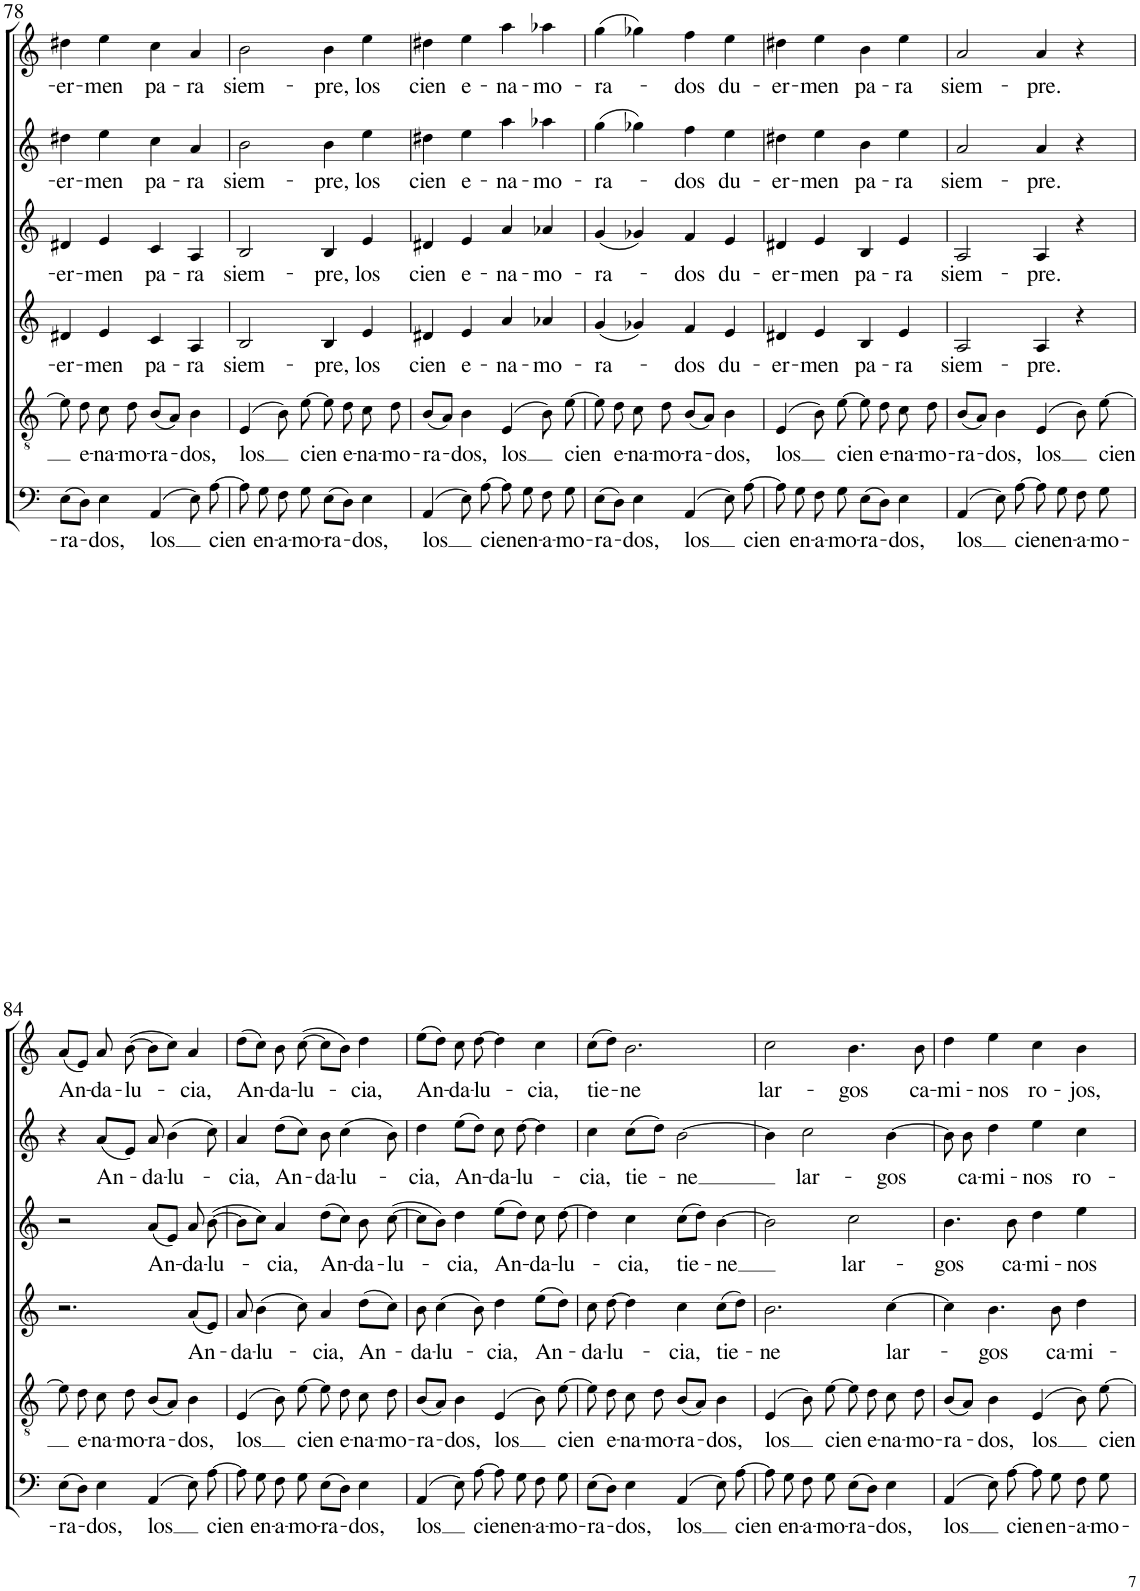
**kern	**text	**kern	**text	**kern	**text	**kern	**text	**kern	**text	**kern	**text
*part6	*part6	*part5	*part5	*part4	*part4	*part3	*part3	*part2	*part2	*part1	*part1
*staff6	*staff6	*staff5	*staff5	*staff4	*staff4	*staff3	*staff3	*staff2	*staff2	*staff1	*staff1
*I"Bass	*	*I"Tenor	*	*I"Alto 2	*	*I"Alto 1	*	*I"Soprano 2	*	*I"Soprano 1	*
!!LO:PB:g=z
*clefF4	*	*clefGv2	*	*clefG2	*	*clefG2	*	*clefG2	*	*clefG2	*
*	*	*Trd4c7	*	*	*	*	*	*	*	*	*
*k[]	*	*k[]	*	*k[]	*	*k[]	*	*k[]	*	*k[]	*
*M4/4	*	*M4/4	*	*M4/4	*	*M4/4	*	*M4/4	*	*M4/4	*
=78	=78	=78	=78	=78	=78	=78	=78	=78	=78	=78	=78
!	!LO:LY:b	!	!	!	!LO:LY:b	!	!LO:LY:b	!	!LO:LY:b	!	!LO:LY:b
(8E\L	-ra-	8e\]	.	4d#X/	-er-	4d#X/	-er-	4dd#X\	-er-	4dd#X\	-er-
!	!	!	!LO:LY:b	!	!	!	!	!	!	!	!
8D\J)	.	8d\	e-	.	.	.	.	.	.	.	.
!	!LO:LY:b	!	!LO:LY:b	!	!LO:LY:b	!	!LO:LY:b	!	!LO:LY:b	!	!LO:LY:b
4E\	-dos,	8c\	-na-	4e/	-men	4e/	-men	4ee\	-men	4ee\	-men
!	!	!	!LO:LY:b	!	!	!	!	!	!	!	!
.	.	8d\	-mo-	.	.	.	.	.	.	.	.
!	!LO:LY:b	!	!LO:LY:b	!	!LO:LY:b	!	!LO:LY:b	!	!LO:LY:b	!	!LO:LY:b
(4AA/	los	(8B/L	-ra-	4c/	pa-	4c/	pa-	4cc\	pa-	4cc\	pa-
.	.	8A/J)	.	.	.	.	.	.	.	.	.
!	!	!	!LO:LY:b	!	!LO:LY:b	!	!LO:LY:b	!	!LO:LY:b	!	!LO:LY:b
8E\)	.	4B\	-dos,	4A/	-ra	4A/	-ra	4a/	-ra	4a/	-ra
!	!LO:LY:b	!	!	!	!	!	!	!	!	!	!
[8A\	cien	.	.	.	.	.	.	.	.	.	.
=79	=79	=79	=79	=79	=79	=79	=79	=79	=79	=79	=79
!	!	!	!LO:LY:b	!	!LO:LY:b	!	!LO:LY:b	!	!LO:LY:b	!	!LO:LY:b
8A\]	.	(4E/	los	2B/	siem-	2B/	siem-	2b\	siem-	2b\	siem-
!	!LO:LY:b	!	!	!	!	!	!	!	!	!	!
8G\	en-	.	.	.	.	.	.	.	.	.	.
!	!LO:LY:b	!	!	!	!	!	!	!	!	!	!
8F\	-a-	8B\)	.	.	.	.	.	.	.	.	.
!	!LO:LY:b	!	!LO:LY:b	!	!	!	!	!	!	!	!
8G\	-mo-	[8e\	cien	.	.	.	.	.	.	.	.
!	!LO:LY:b	!	!	!	!LO:LY:b	!	!LO:LY:b	!	!LO:LY:b	!	!LO:LY:b
(8E\L	-ra-	8e\]	.	4B/	-pre,	4B/	-pre,	4b\	-pre,	4b\	-pre,
!	!	!	!LO:LY:b	!	!	!	!	!	!	!	!
8D\J)	.	8d\	e-	.	.	.	.	.	.	.	.
!	!LO:LY:b	!	!LO:LY:b	!	!LO:LY:b	!	!LO:LY:b	!	!LO:LY:b	!	!LO:LY:b
4E\	-dos,	8c\	-na-	4e/	los	4e/	los	4ee\	los	4ee\	los
!	!	!	!LO:LY:b	!	!	!	!	!	!	!	!
.	.	8d\	-mo-	.	.	.	.	.	.	.	.
=80	=80	=80	=80	=80	=80	=80	=80	=80	=80	=80	=80
!	!LO:LY:b	!	!LO:LY:b	!	!LO:LY:b	!	!LO:LY:b	!	!LO:LY:b	!	!LO:LY:b
(4AA/	los	(8B/L	-ra-	4d#X/	cien	4d#X/	cien	4dd#X\	cien	4dd#X\	cien
.	.	8A/J)	.	.	.	.	.	.	.	.	.
!	!	!	!LO:LY:b	!	!LO:LY:b	!	!LO:LY:b	!	!LO:LY:b	!	!LO:LY:b
8E\)	.	4B\	-dos,	4e/	e-	4e/	e-	4ee\	e-	4ee\	e-
!	!LO:LY:b	!	!	!	!	!	!	!	!	!	!
[8A\	cien	.	.	.	.	.	.	.	.	.	.
!	!	!	!LO:LY:b	!	!LO:LY:b	!	!LO:LY:b	!	!LO:LY:b	!	!LO:LY:b
8A\]	.	(4E/	los	4a/	-na-	4a/	-na-	4aa\	-na-	4aa\	-na-
!	!LO:LY:b	!	!	!	!	!	!	!	!	!	!
8G\	en-	.	.	.	.	.	.	.	.	.	.
!	!LO:LY:b	!	!	!	!LO:LY:b	!	!LO:LY:b	!	!LO:LY:b	!	!LO:LY:b
8F\	-a-	8B\)	.	4a-X/	-mo-	4a-X/	-mo-	4aa-X\	-mo-	4aa-X\	-mo-
!	!LO:LY:b	!	!LO:LY:b	!	!	!	!	!	!	!	!
8G\	-mo-	[8e\	cien	.	.	.	.	.	.	.	.
=81	=81	=81	=81	=81	=81	=81	=81	=81	=81	=81	=81
!	!LO:LY:b	!	!	!	!LO:LY:b	!	!LO:LY:b	!	!LO:LY:b	!	!LO:LY:b
(8E\L	-ra-	8e\]	.	(4g/	-ra-	(4g/	-ra-	(4gg\	-ra-	(4gg\	-ra-
!	!	!	!LO:LY:b	!	!	!	!	!	!	!	!
8D\J)	.	8d\	e-	.	.	.	.	.	.	.	.
!	!LO:LY:b	!	!LO:LY:b	!	!	!	!	!	!	!	!
4E\	-dos,	8c\	-na-	4g-X/)	.	4g-X/)	.	4gg-X\)	.	4gg-X\)	.
!	!	!	!LO:LY:b	!	!	!	!	!	!	!	!
.	.	8d\	-mo-	.	.	.	.	.	.	.	.
!	!LO:LY:b	!	!LO:LY:b	!	!LO:LY:b	!	!LO:LY:b	!	!LO:LY:b	!	!LO:LY:b
(4AA/	los	(8B/L	-ra-	4f/	-dos	4f/	-dos	4ff\	-dos	4ff\	-dos
.	.	8A/J)	.	.	.	.	.	.	.	.	.
!	!	!	!LO:LY:b	!	!LO:LY:b	!	!LO:LY:b	!	!LO:LY:b	!	!LO:LY:b
8E\)	.	4B\	-dos,	4e/	du-	4e/	du-	4ee\	du-	4ee\	du-
!	!LO:LY:b	!	!	!	!	!	!	!	!	!	!
[8A\	cien	.	.	.	.	.	.	.	.	.	.
=82	=82	=82	=82	=82	=82	=82	=82	=82	=82	=82	=82
!	!	!	!LO:LY:b	!	!LO:LY:b	!	!LO:LY:b	!	!LO:LY:b	!	!LO:LY:b
8A\]	.	(4E/	los	4d#X/	-er-	4d#X/	-er-	4dd#X\	-er-	4dd#X\	-er-
!	!LO:LY:b	!	!	!	!	!	!	!	!	!	!
8G\	en-	.	.	.	.	.	.	.	.	.	.
!	!LO:LY:b	!	!	!	!LO:LY:b	!	!LO:LY:b	!	!LO:LY:b	!	!LO:LY:b
8F\	-a-	8B\)	.	4e/	-men	4e/	-men	4ee\	-men	4ee\	-men
!	!LO:LY:b	!	!LO:LY:b	!	!	!	!	!	!	!	!
8G\	-mo-	[8e\	cien	.	.	.	.	.	.	.	.
!	!LO:LY:b	!	!	!	!LO:LY:b	!	!LO:LY:b	!	!LO:LY:b	!	!LO:LY:b
(8E\L	-ra-	8e\]	.	4B/	pa-	4B/	pa-	4b\	pa-	4b\	pa-
!	!	!	!LO:LY:b	!	!	!	!	!	!	!	!
8D\J)	.	8d\	e-	.	.	.	.	.	.	.	.
!	!LO:LY:b	!	!LO:LY:b	!	!LO:LY:b	!	!LO:LY:b	!	!LO:LY:b	!	!LO:LY:b
4E\	-dos,	8c\	-na-	4e/	-ra	4e/	-ra	4ee\	-ra	4ee\	-ra
!	!	!	!LO:LY:b	!	!	!	!	!	!	!	!
.	.	8d\	-mo-	.	.	.	.	.	.	.	.
=83	=83	=83	=83	=83	=83	=83	=83	=83	=83	=83	=83
!	!LO:LY:b	!	!LO:LY:b	!	!LO:LY:b	!	!LO:LY:b	!	!LO:LY:b	!	!LO:LY:b
(4AA/	los	(8B/L	-ra-	2A/	siem-	2A/	siem-	2a/	siem-	2a/	siem-
.	.	8A/J)	.	.	.	.	.	.	.	.	.
!	!	!	!LO:LY:b	!	!	!	!	!	!	!	!
8E\)	.	4B\	-dos,	.	.	.	.	.	.	.	.
!	!LO:LY:b	!	!	!	!	!	!	!	!	!	!
[8A\	cien	.	.	.	.	.	.	.	.	.	.
!	!	!	!LO:LY:b	!	!LO:LY:b	!	!LO:LY:b	!	!LO:LY:b	!	!LO:LY:b
8A\]	.	(4E/	los	4A/	-pre.	4A/	-pre.	4a/	-pre.	4a/	-pre.
!	!LO:LY:b	!	!	!	!	!	!	!	!	!	!
8G\	en-	.	.	.	.	.	.	.	.	.	.
!	!LO:LY:b	!	!	!	!	!	!	!	!	!	!
8F\	-a-	8B\)	.	4r	.	4r	.	4r	.	4r	.
!	!LO:LY:b	!	!LO:LY:b	!	!	!	!	!	!	!	!
8G\	-mo-	[8e\	cien	.	.	.	.	.	.	.	.
!!LO:LB:g=z
=84	=84	=84	=84	=84	=84	=84	=84	=84	=84	=84	=84
!	!LO:LY:b	!	!	!	!	!	!	!	!	!	!LO:LY:b
(8E\L	-ra-	8e\]	.	2.r	.	2r	.	4r	.	(8a/L	An-
!	!	!	!LO:LY:b	!	!	!	!	!	!	!	!
8D\J)	.	8d\	e-	.	.	.	.	.	.	8e/J)	.
!	!LO:LY:b	!	!LO:LY:b	!	!	!	!	!	!LO:LY:b	!	!LO:LY:b
4E\	-dos,	8c\	-na-	.	.	.	.	(8a/L	An-	8a/	-da-
!	!	!	!LO:LY:b	!	!	!	!	!	!	!	!LO:LY:b
.	.	8d\	-mo-	.	.	.	.	8e/J)	.	([8b\	-lu-
!	!LO:LY:b	!	!LO:LY:b	!	!	!	!LO:LY:b	!	!LO:LY:b	!	!
(4AA/	los	(8B/L	-ra-	.	.	(8a/L	An-	8a/	-da-	8b\L]	.
!	!	!	!	!	!	!	!	!	!LO:LY:b	!	!
.	.	8A/J)	.	.	.	8e/J)	.	(4b\	-lu-	8cc\J)	.
!	!	!	!LO:LY:b	!	!LO:LY:b	!	!LO:LY:b	!	!	!	!LO:LY:b
8E\)	.	4B\	-dos,	(8a/L	An-	8a/	-da-	.	.	4a/	-cia,
!	!LO:LY:b	!	!	!	!	!	!LO:LY:b	!	!	!	!
[8A\	cien	.	.	8e/J)	.	([8b\	-lu-	8cc\)	.	.	.
=85	=85	=85	=85	=85	=85	=85	=85	=85	=85	=85	=85
!	!	!	!LO:LY:b	!	!LO:LY:b	!	!	!	!LO:LY:b	!	!LO:LY:b
8A\]	.	(4E/	los	8a/	-da-	8b\L]	.	4a/	-cia,	(8dd\L	An-
!	!LO:LY:b	!	!	!	!LO:LY:b	!	!	!	!	!	!
8G\	en-	.	.	(4b\	-lu-	8cc\J)	.	.	.	8cc\J)	.
!	!LO:LY:b	!	!	!	!	!	!LO:LY:b	!	!LO:LY:b	!	!LO:LY:b
8F\	-a-	8B\)	.	.	.	4a/	-cia,	(8dd\L	An-	8b\	-da-
!	!LO:LY:b	!	!LO:LY:b	!	!	!	!	!	!	!	!LO:LY:b
8G\	-mo-	[8e\	cien	8cc\)	.	.	.	8cc\J)	.	([8cc\	-lu-
!	!LO:LY:b	!	!	!	!LO:LY:b	!	!LO:LY:b	!	!LO:LY:b	!	!
(8E\L	-ra-	8e\]	.	4a/	-cia,	(8dd\L	An-	8b\	-da-	8cc\L]	.
!	!	!	!LO:LY:b	!	!	!	!	!	!LO:LY:b	!	!
8D\J)	.	8d\	e-	.	.	8cc\J)	.	(4cc\	-lu-	8b\J)	.
!	!LO:LY:b	!	!LO:LY:b	!	!LO:LY:b	!	!LO:LY:b	!	!	!	!LO:LY:b
4E\	-dos,	8c\	-na-	(8dd\L	An-	8b\	-da-	.	.	4dd\	-cia,
!	!	!	!LO:LY:b	!	!	!	!LO:LY:b	!	!	!	!
.	.	8d\	-mo-	8cc\J)	.	([8cc\	-lu-	8b\)	.	.	.
=86	=86	=86	=86	=86	=86	=86	=86	=86	=86	=86	=86
!	!LO:LY:b	!	!LO:LY:b	!	!LO:LY:b	!	!	!	!LO:LY:b	!	!LO:LY:b
(4AA/	los	(8B/L	-ra-	8b\	-da-	8cc\L]	.	4dd\	-cia,	(8ee\L	An-
!	!	!	!	!	!LO:LY:b	!	!	!	!	!	!
.	.	8A/J)	.	(4cc\	-lu-	8b\J)	.	.	.	8dd\J)	.
!	!	!	!LO:LY:b	!	!	!	!LO:LY:b	!	!LO:LY:b	!	!LO:LY:b
8E\)	.	4B\	-dos,	.	.	4dd\	-cia,	(8ee\L	An-	8cc\	-da-
!	!LO:LY:b	!	!	!	!	!	!	!	!	!	!LO:LY:b
[8A\	cien	.	.	8b\)	.	.	.	8dd\J)	.	[8dd\	-lu-
!	!	!	!LO:LY:b	!	!LO:LY:b	!	!LO:LY:b	!	!LO:LY:b	!	!
8A\]	.	(4E/	los	4dd\	-cia,	(8ee\L	An-	8cc\	-da-	4dd\]	.
!	!LO:LY:b	!	!	!	!	!	!	!	!LO:LY:b	!	!
8G\	en-	.	.	.	.	8dd\J)	.	[8dd\	-lu-	.	.
!	!LO:LY:b	!	!	!	!LO:LY:b	!	!LO:LY:b	!	!	!	!LO:LY:b
8F\	-a-	8B\)	.	(8ee\L	An-	8cc\	-da-	4dd\]	.	4cc\	-cia,
!	!LO:LY:b	!	!LO:LY:b	!	!	!	!LO:LY:b	!	!	!	!
8G\	-mo-	[8e\	cien	8dd\J)	.	[8dd\	-lu-	.	.	.	.
=87	=87	=87	=87	=87	=87	=87	=87	=87	=87	=87	=87
!	!LO:LY:b	!	!	!	!LO:LY:b	!	!	!	!LO:LY:b	!	!LO:LY:b
(8E\L	-ra-	8e\]	.	8cc\	-da-	4dd\]	.	4cc\	-cia,	(8cc\L	tie-
!	!	!	!LO:LY:b	!	!LO:LY:b	!	!	!	!	!	!
8D\J)	.	8d\	e-	[8dd\	-lu-	.	.	.	.	8dd\J)	.
!	!LO:LY:b	!	!LO:LY:b	!	!	!	!LO:LY:b	!	!LO:LY:b	!	!LO:LY:b
4E\	-dos,	8c\	-na-	4dd\]	.	4cc\	-cia,	(8cc\L	tie-	2.b\	-ne
!	!	!	!LO:LY:b	!	!	!	!	!	!	!	!
.	.	8d\	-mo-	.	.	.	.	8dd\J)	.	.	.
!	!LO:LY:b	!	!LO:LY:b	!	!LO:LY:b	!	!LO:LY:b	!	!LO:LY:b	!	!
(4AA/	los	(8B/L	-ra-	4cc\	-cia,	(8cc\L	tie-	[2b\	-ne	.	.
.	.	8A/J)	.	.	.	8dd\J)	.	.	.	.	.
!	!	!	!LO:LY:b	!	!LO:LY:b	!	!LO:LY:b	!	!	!	!
8E\)	.	4B\	-dos,	(8cc\L	tie-	[4b\	-ne	.	.	.	.
!	!LO:LY:b	!	!	!	!	!	!	!	!	!	!
[8A\	cien	.	.	8dd\J)	.	.	.	.	.	.	.
=88	=88	=88	=88	=88	=88	=88	=88	=88	=88	=88	=88
!	!	!	!LO:LY:b	!	!LO:LY:b	!	!	!	!	!	!LO:LY:b
8A\]	.	(4E/	los	2.b\	-ne	2b\]	.	4b\]	.	2cc\	lar-
!	!LO:LY:b	!	!	!	!	!	!	!	!	!	!
8G\	en-	.	.	.	.	.	.	.	.	.	.
!	!LO:LY:b	!	!	!	!	!	!	!	!LO:LY:b	!	!
8F\	-a-	8B\)	.	.	.	.	.	2cc\	lar-	.	.
!	!LO:LY:b	!	!LO:LY:b	!	!	!	!	!	!	!	!
8G\	-mo-	[8e\	cien	.	.	.	.	.	.	.	.
!	!LO:LY:b	!	!	!	!	!	!LO:LY:b	!	!	!	!LO:LY:b
(8E\L	-ra-	8e\]	.	.	.	2cc\	lar-	.	.	4.b\	-gos
!	!	!	!LO:LY:b	!	!	!	!	!	!	!	!
8D\J)	.	8d\	e-	.	.	.	.	.	.	.	.
!	!LO:LY:b	!	!LO:LY:b	!	!LO:LY:b	!	!	!	!LO:LY:b	!	!
4E\	-dos,	8c\	-na-	[4cc\	lar-	.	.	[4b\	-gos	.	.
!	!	!	!LO:LY:b	!	!	!	!	!	!	!	!LO:LY:b
.	.	8d\	-mo-	.	.	.	.	.	.	8b\	ca-
=89	=89	=89	=89	=89	=89	=89	=89	=89	=89	=89	=89
!	!LO:LY:b	!	!LO:LY:b	!	!	!	!LO:LY:b	!	!	!	!LO:LY:b
(4AA/	los	(8B/L	-ra-	4cc\]	.	4.b\	-gos	8b\]	.	4dd\	-mi-
!	!	!	!	!	!	!	!	!	!LO:LY:b	!	!
.	.	8A/J)	.	.	.	.	.	8b\	ca-	.	.
!	!	!	!LO:LY:b	!	!LO:LY:b	!	!	!	!LO:LY:b	!	!LO:LY:b
8E\)	.	4B\	-dos,	4.b\	-gos	.	.	4dd\	-mi-	4ee\	-nos
!	!LO:LY:b	!	!	!	!	!	!LO:LY:b	!	!	!	!
[8A\	cien	.	.	.	.	8b\	ca-	.	.	.	.
!	!	!	!LO:LY:b	!	!	!	!LO:LY:b	!	!LO:LY:b	!	!LO:LY:b
8A\]	.	(4E/	los	.	.	4dd\	-mi-	4ee\	-nos	4cc\	ro-
!	!LO:LY:b	!	!	!	!LO:LY:b	!	!	!	!	!	!
8G\	en-	.	.	8b\	ca-	.	.	.	.	.	.
!	!LO:LY:b	!	!	!	!LO:LY:b	!	!LO:LY:b	!	!LO:LY:b	!	!LO:LY:b
8F\	-a-	8B\)	.	4dd\	-mi-	4ee\	-nos	4cc\	ro-	4b\	-jos,
!	!LO:LY:b	!	!LO:LY:b	!	!	!	!	!	!	!	!
8G\	-mo-	[8e\	cien	.	.	.	.	.	.	.	.
=	=	=	=	=	=	=	=	=	=	=	=
*-	*-	*-	*-	*-	*-	*-	*-	*-	*-	*-	*-
